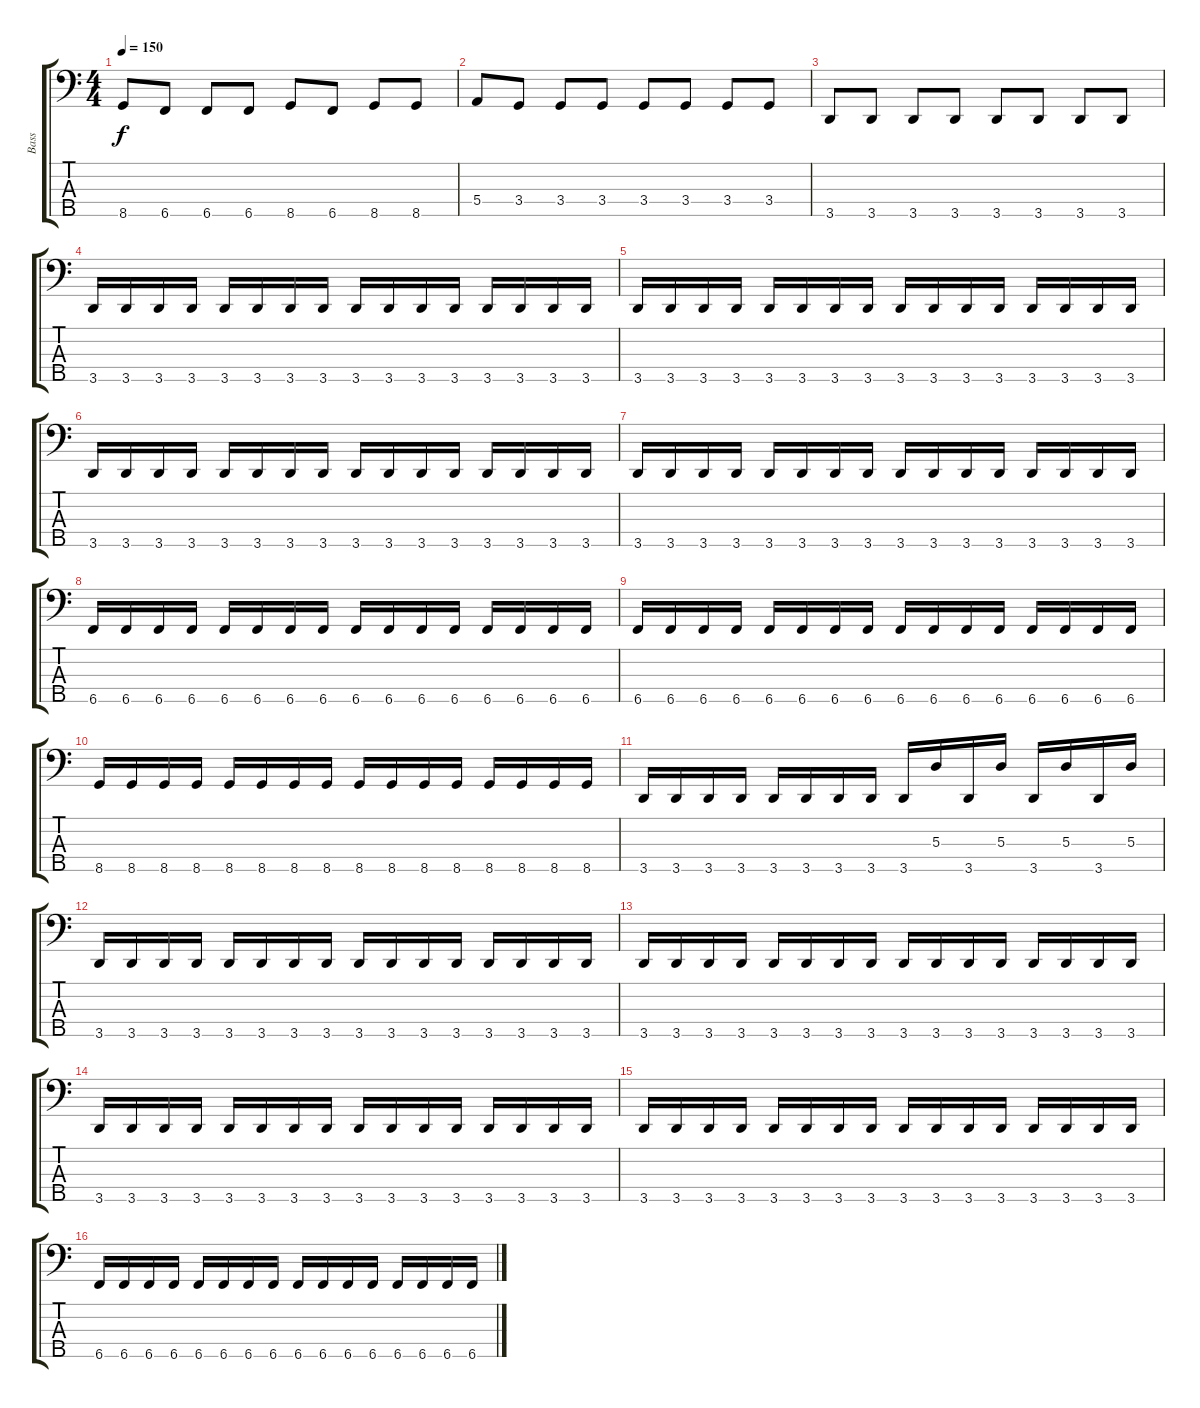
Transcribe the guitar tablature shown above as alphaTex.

\track ("Bass" "Bass") {instrument electricbassfinger}
\staff {score tabs}
\tuning (G2 D2 A1 E1 B0) {hide}
\ts (4 4)
\tempo 150
\clef f4
\ks c
8.5.8{dy f} 6.5.8 6.5.8 6.5.8 8.5.8 6.5.8 8.5.8 8.5.8 |
5.4.8 3.4.8 3.4.8 3.4.8 3.4.8 3.4.8 3.4.8 3.4.8 |
3.5.8 3.5.8 3.5.8 3.5.8 3.5.8 3.5.8 3.5.8 3.5.8 |
3.5.16 3.5.16 3.5.16 3.5.16 3.5.16 3.5.16 3.5.16 3.5.16 3.5.16 3.5.16 3.5.16 3.5.16 3.5.16 3.5.16 3.5.16 3.5.16 |
3.5.16 3.5.16 3.5.16 3.5.16 3.5.16 3.5.16 3.5.16 3.5.16 3.5.16 3.5.16 3.5.16 3.5.16 3.5.16 3.5.16 3.5.16 3.5.16 |
3.5.16 3.5.16 3.5.16 3.5.16 3.5.16 3.5.16 3.5.16 3.5.16 3.5.16 3.5.16 3.5.16 3.5.16 3.5.16 3.5.16 3.5.16 3.5.16 |
3.5.16 3.5.16 3.5.16 3.5.16 3.5.16 3.5.16 3.5.16 3.5.16 3.5.16 3.5.16 3.5.16 3.5.16 3.5.16 3.5.16 3.5.16 3.5.16 |
6.5.16 6.5.16 6.5.16 6.5.16 6.5.16 6.5.16 6.5.16 6.5.16 6.5.16 6.5.16 6.5.16 6.5.16 6.5.16 6.5.16 6.5.16 6.5.16 |
6.5.16 6.5.16 6.5.16 6.5.16 6.5.16 6.5.16 6.5.16 6.5.16 6.5.16 6.5.16 6.5.16 6.5.16 6.5.16 6.5.16 6.5.16 6.5.16 |
8.5.16 8.5.16 8.5.16 8.5.16 8.5.16 8.5.16 8.5.16 8.5.16 8.5.16 8.5.16 8.5.16 8.5.16 8.5.16 8.5.16 8.5.16 8.5.16 |
3.5.16 3.5.16 3.5.16 3.5.16 3.5.16 3.5.16 3.5.16 3.5.16 3.5.16 5.3.16 3.5.16 5.3.16 3.5.16 5.3.16 3.5.16 5.3.16 |
3.5.16 3.5.16 3.5.16 3.5.16 3.5.16 3.5.16 3.5.16 3.5.16 3.5.16 3.5.16 3.5.16 3.5.16 3.5.16 3.5.16 3.5.16 3.5.16 |
3.5.16 3.5.16 3.5.16 3.5.16 3.5.16 3.5.16 3.5.16 3.5.16 3.5.16 3.5.16 3.5.16 3.5.16 3.5.16 3.5.16 3.5.16 3.5.16 |
3.5.16 3.5.16 3.5.16 3.5.16 3.5.16 3.5.16 3.5.16 3.5.16 3.5.16 3.5.16 3.5.16 3.5.16 3.5.16 3.5.16 3.5.16 3.5.16 |
3.5.16 3.5.16 3.5.16 3.5.16 3.5.16 3.5.16 3.5.16 3.5.16 3.5.16 3.5.16 3.5.16 3.5.16 3.5.16 3.5.16 3.5.16 3.5.16 |
6.5.16 6.5.16 6.5.16 6.5.16 6.5.16 6.5.16 6.5.16 6.5.16 6.5.16 6.5.16 6.5.16 6.5.16 6.5.16 6.5.16 6.5.16 6.5.16
